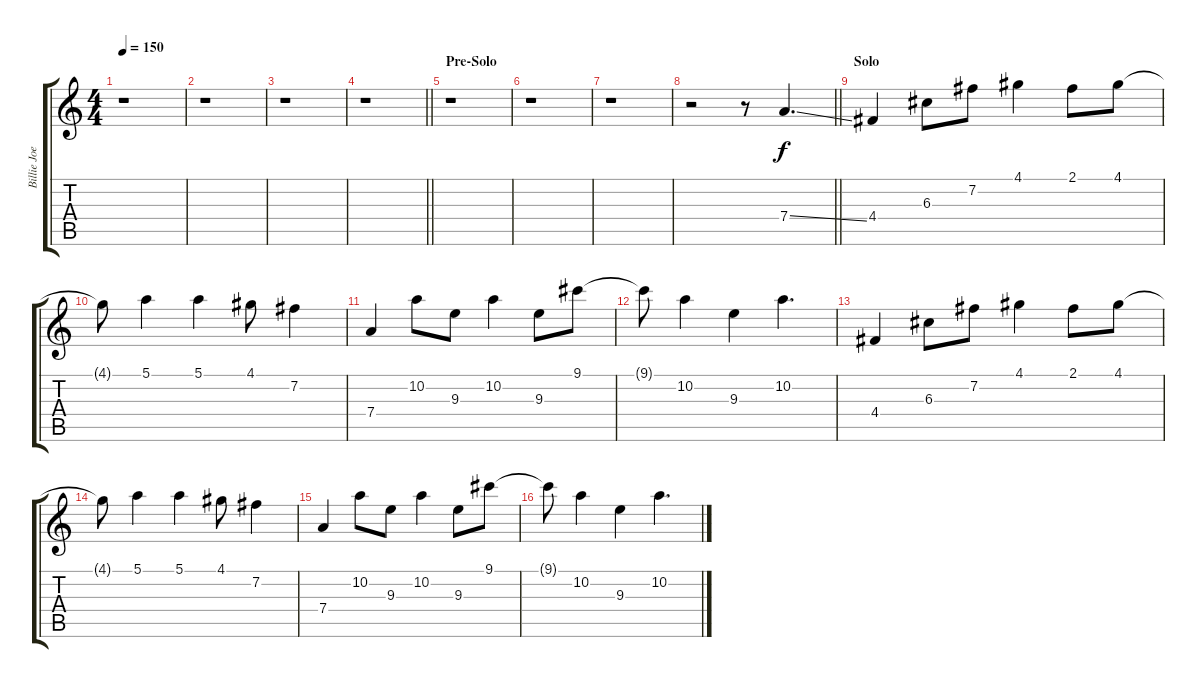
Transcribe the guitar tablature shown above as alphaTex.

\track ("Billie Joe Armstrong (Solo Guitar)" "Billie Joe") {instrument distortionguitar}
\staff {score tabs}
\tuning (E4 B3 G3 D3 A2 E2) {hide}
\ts (4 4)
\tempo 150
\clef g2
\ks c
r.1{dy f} |
r.1 |
r.1 |
\barLineRight lightlight
r.1 |
\section ("" "Pre-Solo")
r.1 |
r.1 |
r.1 |
\barLineRight lightlight
r.2 r.8 7.4{ss}.4{d} |
\section ("" "Solo")
4.4.4 6.3.8 7.2.8 4.1.4 2.1.8 4.1.8 |
4.1{t}.8 5.1.4 5.1.4 4.1.8 7.2.4 |
7.4.4 10.2.8 9.3.8 10.2.4 9.3.8 9.1.8 |
9.1{t}.8 10.2.4 9.3.4 10.2.4{d} |
4.4.4 6.3.8 7.2.8 4.1.4 2.1.8 4.1.8 |
4.1{t}.8 5.1.4 5.1.4 4.1.8 7.2.4 |
7.4.4 10.2.8 9.3.8 10.2.4 9.3.8 9.1.8 |
9.1{t}.8 10.2.4 9.3.4 10.2.4{d}
